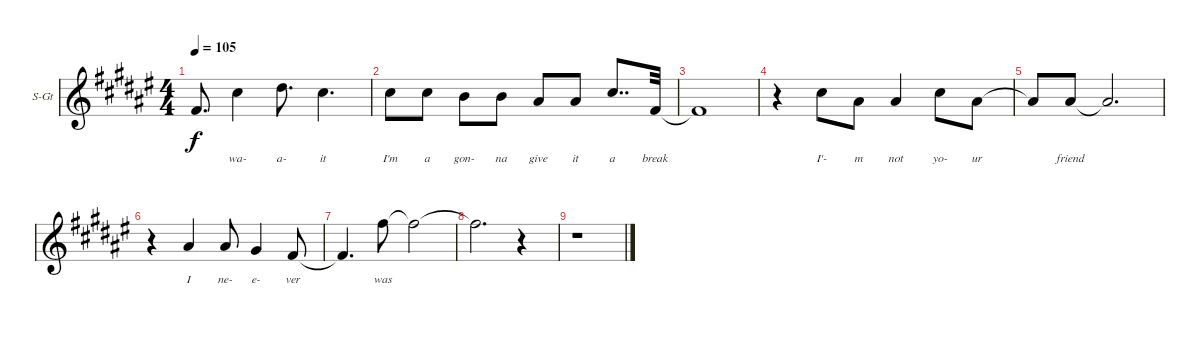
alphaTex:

\bracketExtendMode groupsimilarinstruments
\firstSystemTrackNameOrientation horizontal
\otherSystemsTrackNameOrientation horizontal
\track ("Julian Casablancas" "S-Gt") {instrument lead2sawtooth}
\staff {score}
\tuning (E4 B3 G3 D3 A2 E2)
\displaytranspose 12
\ts (4 4)
\tempo 105
\clef g2
\ks f#
4.4{t}.8{d lyrics (0 "") lyrics (1 "") lyrics (2 "") lyrics (3 "") lyrics (4 "") dy f} 2.2.4{lyrics (0 "wa-") lyrics (1 "") lyrics (2 "") lyrics (3 "") lyrics (4 "")} 4.2.8{d lyrics (0 "a-") lyrics (1 "") lyrics (2 "") lyrics (3 "") lyrics (4 "")} 2.2.4{d lyrics (0 "it") lyrics (1 "") lyrics (2 "") lyrics (3 "") lyrics (4 "")} |
2.2.8{lyrics (0 "I'm") lyrics (1 "") lyrics (2 "") lyrics (3 "") lyrics (4 "")} 2.2.8{lyrics (0 "a") lyrics (1 "") lyrics (2 "") lyrics (3 "") lyrics (4 "")} 0.2.8{lyrics (0 "gon-") lyrics (1 "") lyrics (2 "") lyrics (3 "") lyrics (4 "")} 0.2.8{lyrics (0 "na") lyrics (1 "") lyrics (2 "") lyrics (3 "") lyrics (4 "")} 3.3.8{lyrics (0 "give") lyrics (1 "") lyrics (2 "") lyrics (3 "") lyrics (4 "")} 3.3.8{lyrics (0 "it") lyrics (1 "") lyrics (2 "") lyrics (3 "") lyrics (4 "")} 2.2.8{dd lyrics (0 "a") lyrics (1 "") lyrics (2 "") lyrics (3 "") lyrics (4 "")} 4.4.32{lyrics (0 "break") lyrics (1 "") lyrics (2 "") lyrics (3 "") lyrics (4 "")} |
4.4{t}.1{lyrics (0 "") lyrics (1 "") lyrics (2 "") lyrics (3 "") lyrics (4 "")} |
r.4 2.2.8{lyrics (0 "I'-") lyrics (1 "") lyrics (2 "") lyrics (3 "") lyrics (4 "")} 3.3.8{lyrics (0 "m") lyrics (1 "") lyrics (2 "") lyrics (3 "") lyrics (4 "")} 3.3.4{lyrics (0 "not") lyrics (1 "") lyrics (2 "") lyrics (3 "") lyrics (4 "")} 2.2.8{lyrics (0 "yo-") lyrics (1 "") lyrics (2 "") lyrics (3 "") lyrics (4 "")} 3.3.8{lyrics (0 "ur") lyrics (1 "") lyrics (2 "") lyrics (3 "") lyrics (4 "")} |
3.3{t}.8{lyrics (0 "") lyrics (1 "") lyrics (2 "") lyrics (3 "") lyrics (4 "")} 3.3.8{lyrics (0 "friend") lyrics (1 "") lyrics (2 "") lyrics (3 "") lyrics (4 "")} 3.3{t}.2{d lyrics (0 "") lyrics (1 "") lyrics (2 "") lyrics (3 "") lyrics (4 "")} |
r.4 3.3.4{lyrics (0 "I") lyrics (1 "") lyrics (2 "") lyrics (3 "") lyrics (4 "")} 8.4.8{lyrics (0 "ne-") lyrics (1 "") lyrics (2 "") lyrics (3 "") lyrics (4 "")} 1.3.4{lyrics (0 "e-") lyrics (1 "") lyrics (2 "") lyrics (3 "") lyrics (4 "")} 4.4.8{lyrics (0 "ver") lyrics (1 "") lyrics (2 "") lyrics (3 "") lyrics (4 "")} |
4.4{t}.4{d lyrics (0 "") lyrics (1 "") lyrics (2 "") lyrics (3 "") lyrics (4 "")} 16.4.8{lyrics (0 "was") lyrics (1 "") lyrics (2 "") lyrics (3 "") lyrics (4 "")} 16.4{t}.2 |
16.4{t}.2{d} r.4 |
r.1
